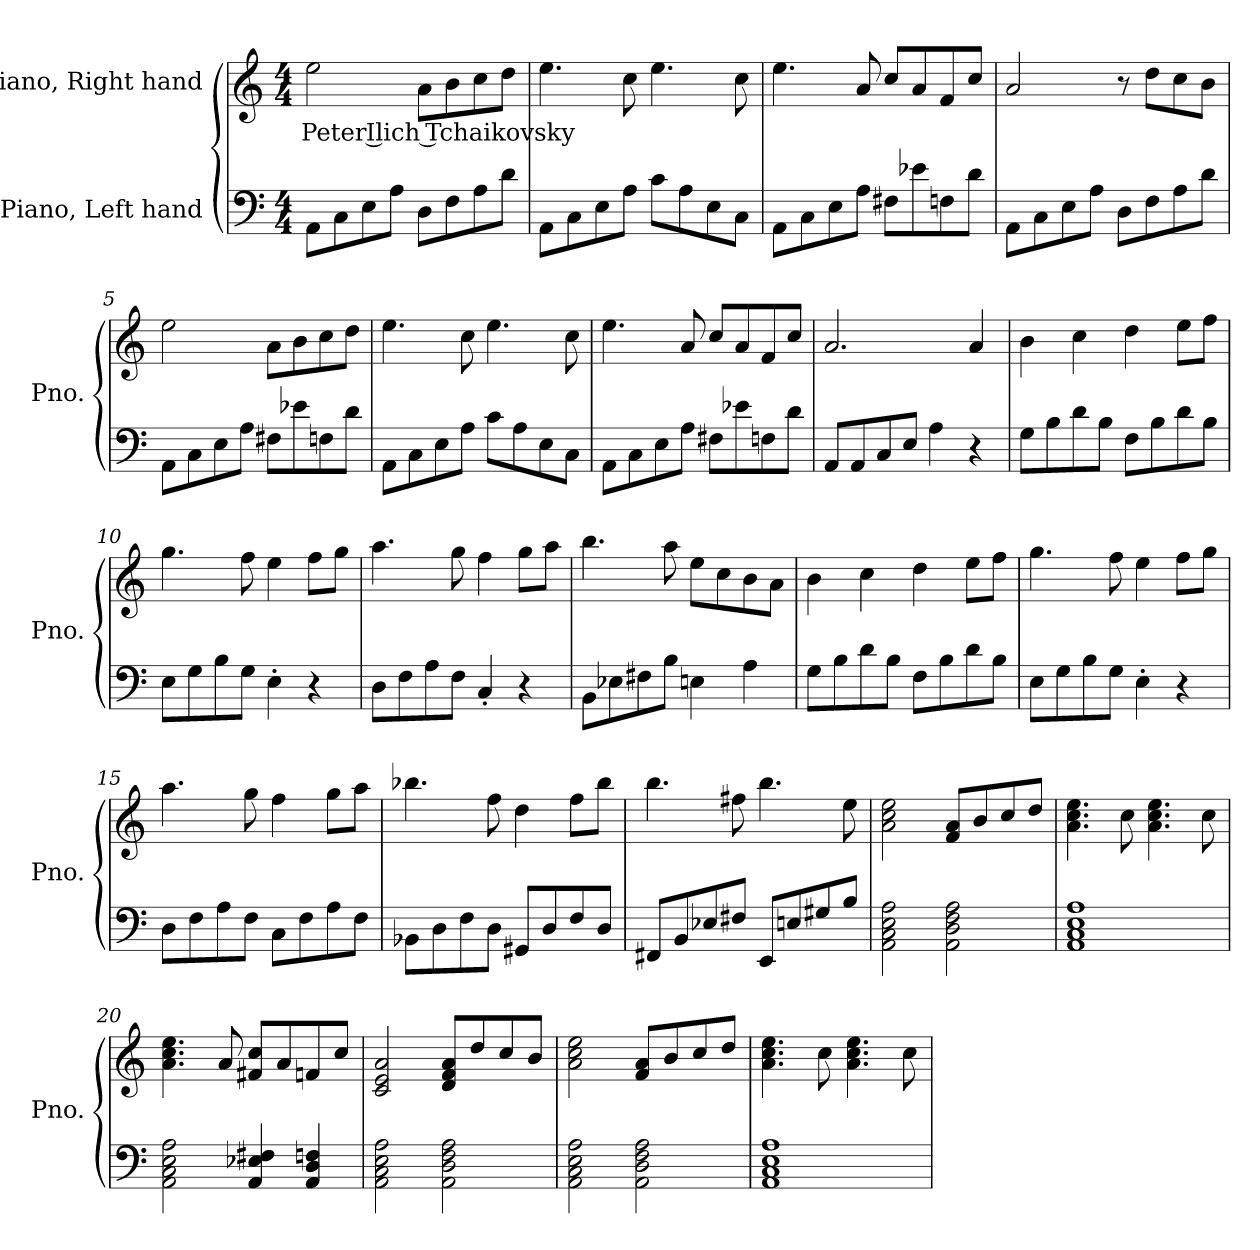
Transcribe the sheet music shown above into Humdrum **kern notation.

**kern	**kern	**text
*part2	*part1	*part1
*staff2	*staff1	*staff1
*I"Piano, Left hand	*I"Piano, Right hand	*
*I'Pno.	*I'Pno.	*
*clefF4	*clefG2	*
*k[]	*k[]	*
*M4/4	*M4/4	*
*MM100	*MM100	*
=1	=1	=1
!	!	!LO:LY:b
8AA\L	2ee\	Peter Ilich Tchaikovsky
8C\	.	.
8E\	.	.
8A\J	.	.
8D\L	8a\L	.
8F\	8b\	.
8A\	8cc\	.
8d\J	8dd\J	.
=2	=2	=2
8AA\L	4.ee\	.
8C\	.	.
8E\	.	.
8A\J	8cc\	.
8c\L	4.ee\	.
8A\	.	.
8E\	.	.
8C\J	8cc\	.
=3	=3	=3
8AA\L	4.ee\	.
8C\	.	.
8E\	.	.
8A\J	8a/	.
8F#X\L	8cc/L	.
8e-X\	8a/	.
8Fn\	8f/	.
8d\J	8cc/J	.
!!LO:LB:g=z
=4	=4	=4
8AA\L	2a/	.
8C\	.	.
8E\	.	.
8A\J	.	.
8D\L	8r	.
8F\	8dd\L	.
8A\	8cc\	.
8d\J	8b\J	.
=5	=5	=5
8AA\L	2ee\	.
8C\	.	.
8E\	.	.
8A\J	.	.
8F#X\L	8a\L	.
8e-X\	8b\	.
8Fn\	8cc\	.
8d\J	8dd\J	.
=6	=6	=6
8AA\L	4.ee\	.
8C\	.	.
8E\	.	.
8A\J	8cc\	.
8c\L	4.ee\	.
8A\	.	.
8E\	.	.
8C\J	8cc\	.
=7	=7	=7
8AA\L	4.ee\	.
8C\	.	.
8E\	.	.
8A\J	8a/	.
8F#X\L	8cc/L	.
8e-X\	8a/	.
8Fn\	8f/	.
8d\J	8cc/J	.
!!LO:LB:g=z
=8	=8	=8
8AA/L	2.a/	.
8AA/	.	.
8C/	.	.
8E/J	.	.
4A\	.	.
4r	4a/	.
=9	=9	=9
8G\L	4b\	.
8B\	.	.
8d\	4cc\	.
8B\J	.	.
8F\L	4dd\	.
8B\	.	.
8d\	8ee\L	.
8B\J	8ff\J	.
=10	=10	=10
8E\L	4.gg\	.
8G\	.	.
8B\	.	.
8G\J	8ff\	.
4E'\	4ee\	.
4r	8ff\L	.
.	8gg\J	.
=11	=11	=11
8D\L	4.aa\	.
8F\	.	.
8A\	.	.
8F\J	8gg\	.
4C'/	4ff\	.
4r	8gg\L	.
.	8aa\J	.
=12	=12	=12
8BB\L	4.bb\	.
8E-X\	.	.
8F#X\	.	.
8B\J	8aa\	.
4En\	8ee\L	.
.	8cc\	.
4A\	8b\	.
.	8a\J	.
!!LO:LB:g=z
=13	=13	=13
8G\L	4b\	.
8B\	.	.
8d\	4cc\	.
8B\J	.	.
8F\L	4dd\	.
8B\	.	.
8d\	8ee\L	.
8B\J	8ff\J	.
=14	=14	=14
8E\L	4.gg\	.
8G\	.	.
8B\	.	.
8G\J	8ff\	.
4E'\	4ee\	.
4r	8ff\L	.
.	8gg\J	.
=15	=15	=15
8D\L	4.aa\	.
8F\	.	.
8A\	.	.
8F\J	8gg\	.
8C\L	4ff\	.
8F\	.	.
8A\	8gg\L	.
8F\J	8aa\J	.
=16	=16	=16
8BB-X\L	4.bb-X\	.
8D\	.	.
8F\	.	.
8D\J	8ff\	.
8GG#X/L	4dd\	.
8D/	.	.
8F/	8ff\L	.
8D/J	8bb-\J	.
!!LO:LB:g=z
=17	=17	=17
8FF#X/L	4.bb\	.
8BB/	.	.
8E-X/	.	.
8F#X/J	8ff#X\	.
8EE/L	4.bb\	.
8En/	.	.
8G#X/	.	.
8B/J	8ee\	.
=18	=18	=18
2AA\ 2C\ 2E\ 2A\	2a\ 2cc\ 2ee\	.
2AA\ 2D\ 2F\ 2A\	8f/ 8a/L	.
.	8b/	.
.	8cc/	.
.	8dd/J	.
=19	=19	=19
1AA 1C 1E 1A	4.a\ 4.cc\ 4.ee\	.
.	8cc\	.
.	4.a\ 4.cc\ 4.ee\	.
.	8cc\	.
=20	=20	=20
2AA\ 2C\ 2E\ 2A\	4.a\ 4.cc\ 4.ee\	.
.	8a/	.
4AA/ 4E-X/ 4F#X/	8f#X/ 8cc/L	.
.	8a/	.
4AA/ 4D/ 4Fn/	8fn/	.
.	8cc/J	.
=21	=21	=21
2AA\ 2C\ 2E\ 2A\	2c/ 2e/ 2a/	.
2AA\ 2D\ 2F\ 2A\	8d/ 8f/ 8a/L	.
.	8dd/	.
.	8cc/	.
.	8b/J	.
!!LO:LB:g=z
=22	=22	=22
2AA\ 2C\ 2E\ 2A\	2a\ 2cc\ 2ee\	.
2AA\ 2D\ 2F\ 2A\	8f/ 8a/L	.
.	8b/	.
.	8cc/	.
.	8dd/J	.
=23	=23	=23
1AA 1C 1E 1A	4.a\ 4.cc\ 4.ee\	.
.	8cc\	.
.	4.a\ 4.cc\ 4.ee\	.
.	8cc\	.
=	=	=
*-	*-	*-
